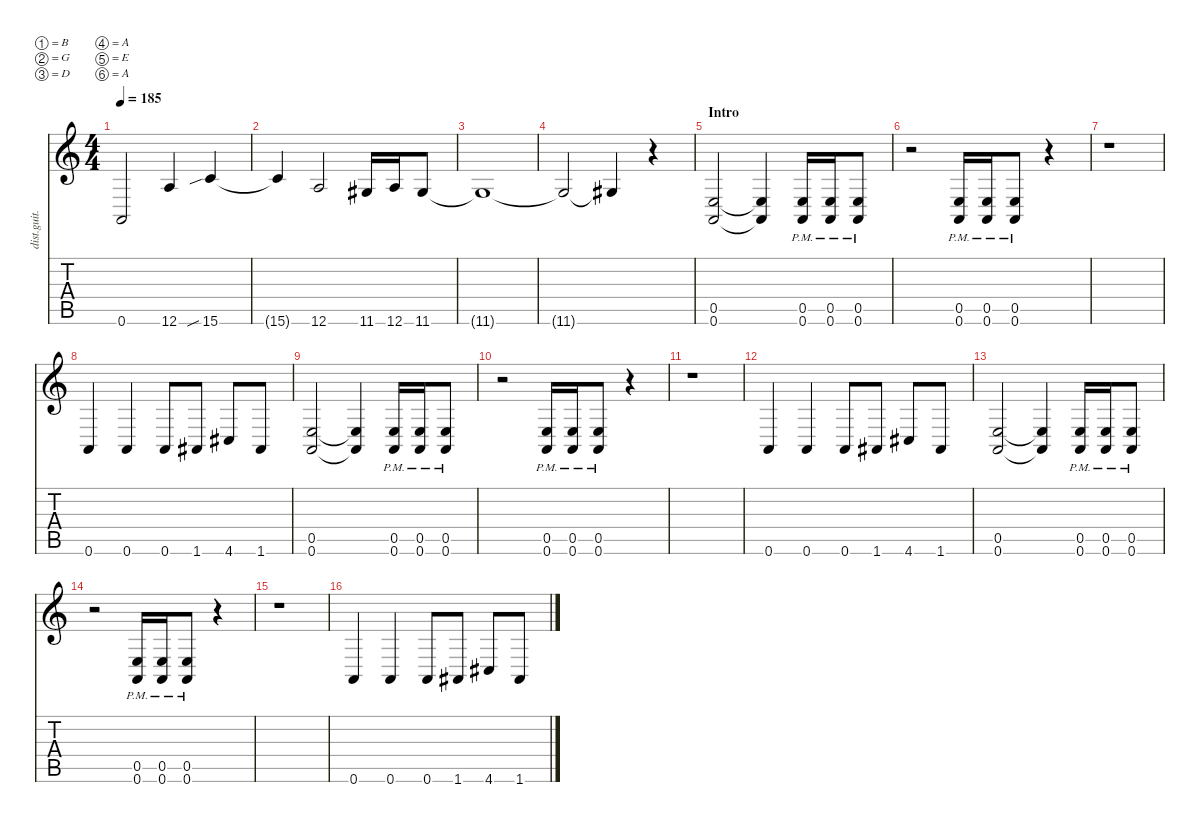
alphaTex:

\defaultSystemsLayout 4
\hideDynamics
\bracketExtendMode nobrackets
\track ("Distortion Guitar - Petr" "dist.guit.") {instrument distortionguitar}
\staff {score tabs}
\tuning (B3 G3 D3 A2 E2 A1)
\ts (4 4)
\tempo 185
\clef g2
\ks c
0.6.2{dy mf} 12.6.4 15.6{sib}.4 |
15.6{t}.4 12.6.2 11.6{acc #}.16 12.6.16 11.6{acc #}.8 |
11.6{t acc #}.1 |
11.6{t acc #}.2 11.6{t acc #}.4 r.4 |
\section ("" "Intro")
(0.6 0.5).2{beam Up} (0.6{t} 0.5{t}).4{beam Up} (0.6{pm} 0.5{pm}).16{beam Up} (0.6{pm} 0.5{pm}).16{beam Up} (0.6{pm} 0.5{pm}).8{beam Up} |
r.2{beam Down} (0.6{pm} 0.5{pm}).16{beam Up} (0.6{pm} 0.5{pm}).16{beam Up} (0.6{pm} 0.5{pm}).8{beam Up} r.4{beam Down} |
r.1{beam Down} |
0.6.4{beam Up} 0.6.4{beam Up} 0.6.8{beam Up} 1.6{acc #}.8{beam Up} 4.6{acc #}.8{beam Up} 1.6{acc #}.8{beam Up} |
(0.6 0.5).2{beam Up} (0.6{t} 0.5{t}).4{beam Up} (0.6{pm} 0.5{pm}).16{beam Up} (0.6{pm} 0.5{pm}).16{beam Up} (0.6{pm} 0.5{pm}).8{beam Up} |
r.2{beam Down} (0.6{pm} 0.5{pm}).16{beam Up} (0.6{pm} 0.5{pm}).16{beam Up} (0.6{pm} 0.5{pm}).8{beam Up} r.4{beam Down} |
r.1{beam Down} |
0.6.4{beam Up} 0.6.4{beam Up} 0.6.8{beam Up} 1.6{acc #}.8{beam Up} 4.6{acc #}.8{beam Up} 1.6{acc #}.8{beam Up} |
(0.6 0.5).2{beam Up} (0.6{t} 0.5{t}).4{beam Up} (0.6{pm} 0.5{pm}).16{beam Up} (0.6{pm} 0.5{pm}).16{beam Up} (0.6{pm} 0.5{pm}).8{beam Up} |
r.2{beam Down} (0.6{pm} 0.5{pm}).16{beam Up} (0.6{pm} 0.5{pm}).16{beam Up} (0.6{pm} 0.5{pm}).8{beam Up} r.4{beam Down} |
r.1{beam Down} |
0.6.4{beam Up} 0.6.4{beam Up} 0.6.8{beam Up} 1.6{acc #}.8{beam Up} 4.6{acc #}.8{beam Up} 1.6{acc #}.8{beam Up}
